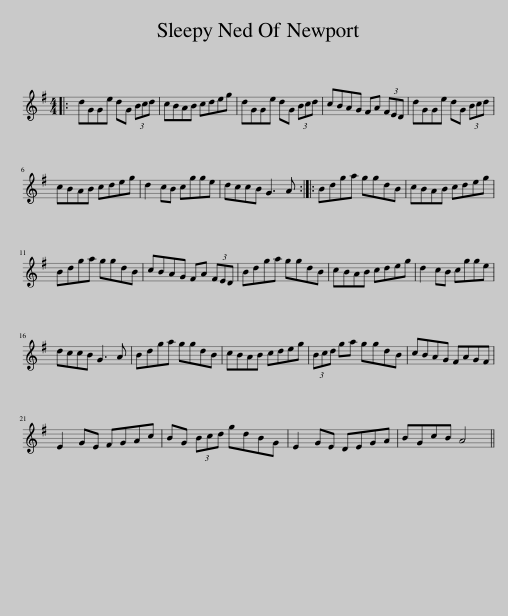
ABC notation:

X:1
L:1/8
M:4/4
I:linebreak $
K:G
V:1 treble
V:1
|: dGGe dG (3Bcd | cBAB cdeg | dGGe dG (3Bcd | cBAG FA (3FED | dGGe dG (3Bcd |$ %5
 cBAB cdeg | d2 cB cgge | dccB G3 A :: Bdga ggdB | cBAB cdeg |$ %10
 Bdga ggdB | cBAG FA (3FED | Bdga ggdB | cBAB cdeg | d2 cB cgge |$ %15
 dccB G3 A | Bdga ggdB | cBAB cdeg | (3Bcd ga ggdB | cBAG FAGF |$ %20
 E2 GE FGAc | BG (3Bcd gdBG | E2 GE DEGA | BGcB A4 || %24
